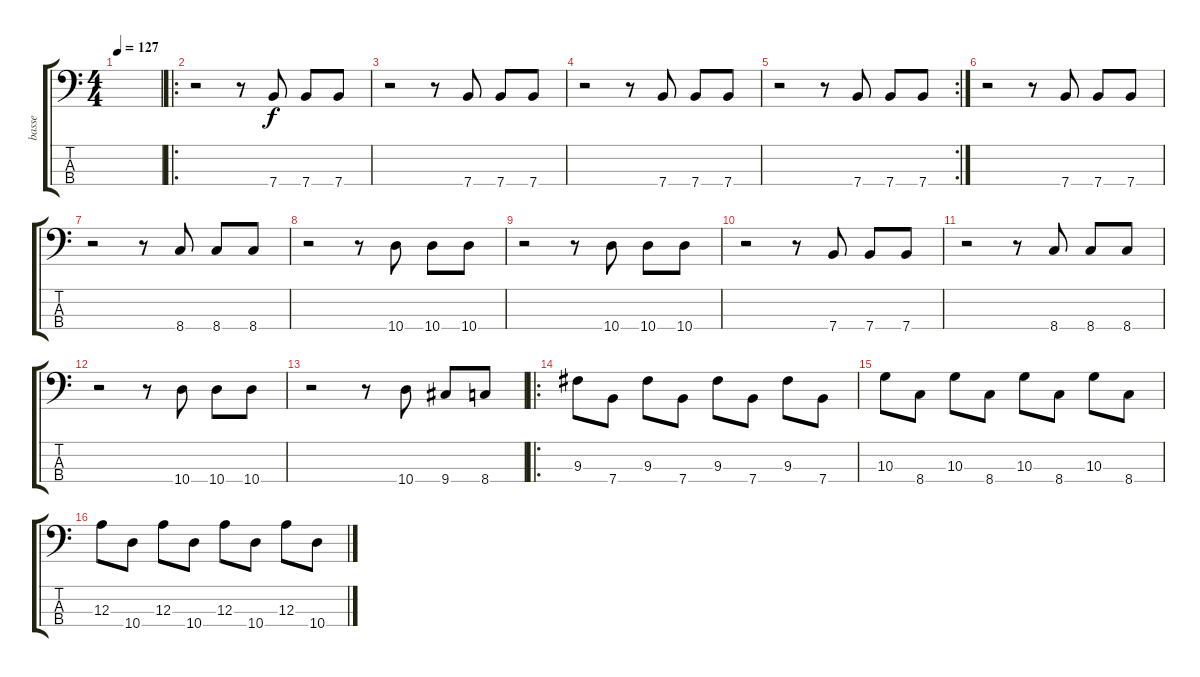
\track ("basse" "basse") {instrument electricbassfinger}
\staff {score tabs}
\tuning (G2 D2 A1 E1) {hide}
\ts (4 4)
\tempo 127
\clef f4
\ks c
|
\ro
r.2 r.8 7.4.8 7.4.8 7.4.8 |
r.2 r.8 7.4.8 7.4.8 7.4.8 |
r.2 r.8 7.4.8 7.4.8 7.4.8 |
\rc 2
r.2 r.8 7.4.8 7.4.8 7.4.8 |
r.2 r.8 7.4.8 7.4.8 7.4.8 |
r.2 r.8 8.4.8 8.4.8 8.4.8 |
r.2 r.8 10.4.8 10.4.8 10.4.8 |
r.2 r.8 10.4.8 10.4.8 10.4.8 |
r.2 r.8 7.4.8 7.4.8 7.4.8 |
r.2 r.8 8.4.8 8.4.8 8.4.8 |
r.2 r.8 10.4.8 10.4.8 10.4.8 |
r.2 r.8 10.4.8 9.4.8 8.4.8 |
\ro
9.3.8 7.4.8 9.3.8 7.4.8 9.3.8 7.4.8 9.3.8 7.4.8 |
10.3.8 8.4.8 10.3.8 8.4.8 10.3.8 8.4.8 10.3.8 8.4.8 |
12.3.8 10.4.8 12.3.8 10.4.8 12.3.8 10.4.8 12.3.8 10.4.8
